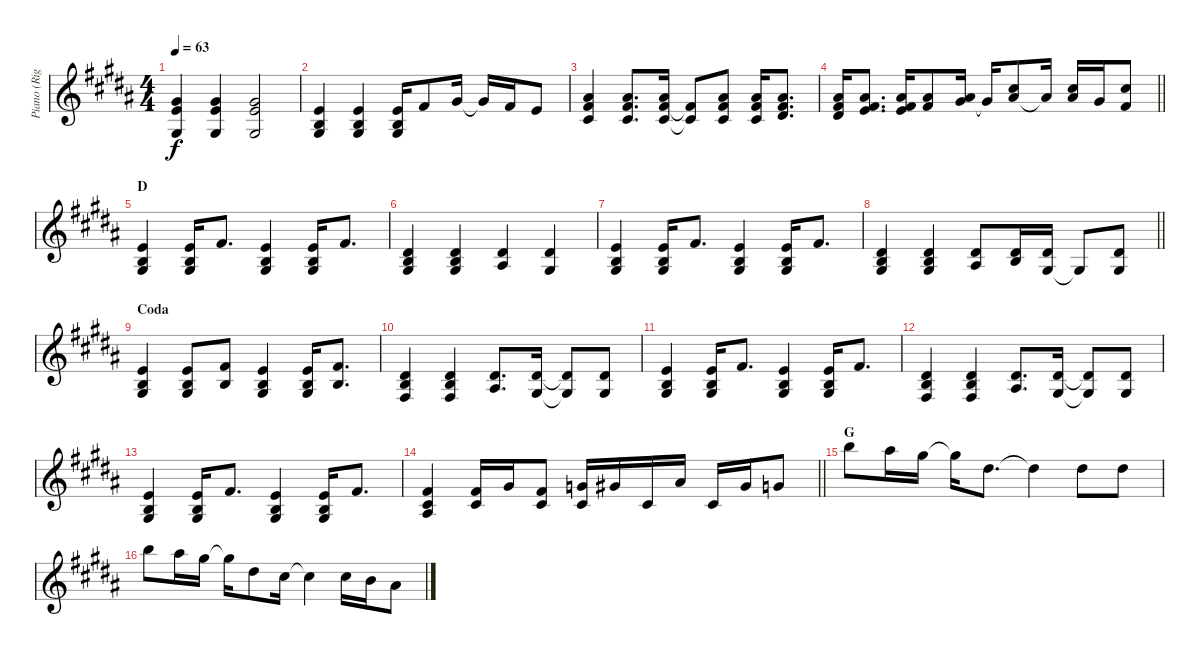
\track ("Piano (Right)" "Piano (Rig") {instrument acousticgrandpiano}
\staff {score}
\tuning (E4 B3 G3 D3 A2 E2) {hide}
\ts (4 4)
\tempo 63
\clef g2
\ks b
(4.1 5.2 6.4).4{dy f} (4.1 5.2 6.4).4 (4.1 5.2 6.4).2 |
(0.1 0.2 6.4).4 (0.1 0.2 1.3).4 (0.1 0.2 1.3).16 2.1.8 4.1.16 4.1{t}.16 2.1.16 0.1.8 |
(6.1 7.2 6.3).4 (6.1 7.2 6.3).8{d} (6.1 7.2 6.3).16 (7.2{t} 6.3{t}).8 (6.1 7.2 6.3).8 (6.1 7.2 6.3).16 (6.1 7.2 8.3).8{d} |
\barLineRight lightlight
(6.1 7.2 8.3).16 (6.1 7.2 9.3).8{d} (0.1 11.2 11.3).16 (11.2 11.3).8 (11.2 13.3).16 13.3{t}.16 (9.1 11.2).8 11.2{t}.16 (9.1 11.2).16 9.2.16 (9.1 11.3).8 |
\section ("" "D")
(9.3 9.4 11.5).4 (9.3 9.4 11.5).16 11.3.8{d} (9.3 9.4 11.5).4 (9.3 9.4 11.5).16 11.3.8{d} |
(0.2 8.3 6.4).4 (0.2 8.3 6.4).4 (8.3 8.4).4 (8.3 6.4).4 |
(0.1 0.2 6.4).4 (0.1 0.2 6.4).16 2.1.8{d} (0.1 0.2 1.3).4 (0.1 0.2 1.3).16 2.1.8{d} |
\barLineRight lightlight
(4.2 4.3 6.4).4 (4.2 4.3 6.4).4 (4.2 3.3).8 (4.2 4.3).16 (4.2 6.4).16 6.4{t}.8 (4.2 6.4).8 |
\section ("" "Coda")
(0.1 0.2 6.4).4 (0.1 0.2 6.4).8 (2.1 0.2).8 (0.1 0.2 1.3).4 (0.1 0.2 1.3).16 (2.1 0.2).8{d} |
(4.2 4.3 4.4).4 (4.2 4.3 4.4).4 (4.2 3.3).8{d} (4.2 6.4).16 (4.2{t} 6.4{t}).8 (4.2 6.4).8 |
(0.1 0.2 6.4).4 (0.1 0.2 6.4).16 2.1.8{d} (0.1 0.2 1.3).4 (0.1 0.2 1.3).16 2.1.8{d} |
(4.2 4.3 4.4).4 (4.2 4.3 4.4).4 (4.2 3.3).8{d} (4.2 6.4).16 (4.2{t} 6.4{t}).8 (4.2 6.4).8 |
(0.1 0.2 6.4).4 (0.1 0.2 6.4).16 2.1.8{d} (0.1 0.2 1.3).4 (0.1 0.2 1.3).16 2.1.8{d} |
\barLineRight lightlight
(2.1 2.2 3.3).4 (2.1 2.2).16 4.1.16 (2.1 2.2).8 (3.1 2.2).16 4.1.16 2.2.16 6.1.16 2.2.16 4.1.16 3.1.8 |
\section ("" "G")
19.1.8 18.1.16 16.1.16 16.1{t}.16 16.2.8{d} 16.2{t}.4 16.2.8 16.2.8 |
19.1.8 18.1.16 16.1.16 16.1{t}.16 16.2.8 14.2.16 14.2{t}.4 14.2.16 12.2.16 11.2.8
